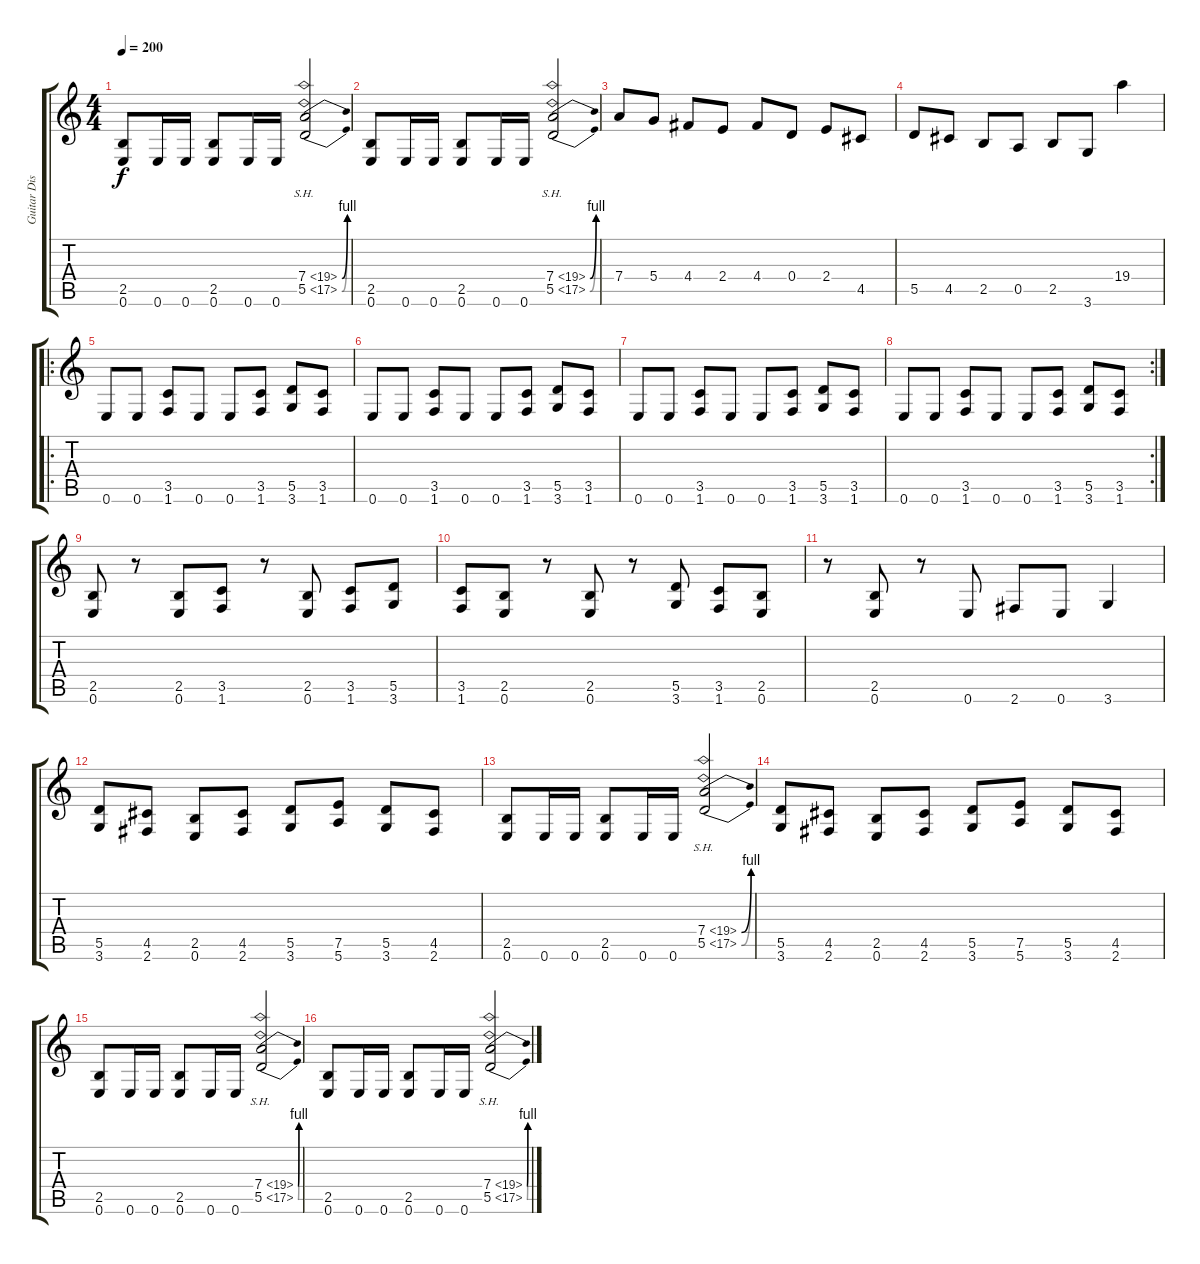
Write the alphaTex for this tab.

\track ("Guitar Distortion" "Guitar Dis") {instrument distortionguitar}
\staff {score tabs}
\tuning (E4 B3 G3 D3 A2 E2) {hide}
\ts (4 4)
\tempo 200
\clef g2
\ks c
(2.5 0.6).8{dy f} 0.6.16 0.6.16 (2.5 0.6).8 0.6.16 0.6.16 (7.4{be (bend 0 0 60 4) sh 12} 5.5{be (bend 0 0 60 4) sh 12}).2 |
(2.5 0.6).8 0.6.16 0.6.16 (2.5 0.6).8 0.6.16 0.6.16 (7.4{be (bend 0 0 60 4) sh 12} 5.5{be (bend 0 0 60 4) sh 12}).2 |
7.4.8 5.4.8 4.4.8 2.4.8 4.4.8 0.4.8 2.4.8 4.5.8 |
5.5.8 4.5.8 2.5.8 0.5.8 2.5.8 3.6.8 19.4.4 |
\ro
0.6.8 0.6.8 (3.5 1.6).8 0.6.8 0.6.8 (3.5 1.6).8 (5.5 3.6).8 (3.5 1.6).8 |
0.6.8 0.6.8 (3.5 1.6).8 0.6.8 0.6.8 (3.5 1.6).8 (5.5 3.6).8 (3.5 1.6).8 |
0.6.8 0.6.8 (3.5 1.6).8 0.6.8 0.6.8 (3.5 1.6).8 (5.5 3.6).8 (3.5 1.6).8 |
\rc 2
0.6.8 0.6.8 (3.5 1.6).8 0.6.8 0.6.8 (3.5 1.6).8 (5.5 3.6).8 (3.5 1.6).8 |
(2.5 0.6).8 r.8 (2.5 0.6).8 (3.5 1.6).8 r.8 (2.5 0.6).8 (3.5 1.6).8 (5.5 3.6).8 |
(3.5 1.6).8 (2.5 0.6).8 r.8 (2.5 0.6).8 r.8 (5.5 3.6).8 (3.5 1.6).8 (2.5 0.6).8 |
r.8 (2.5 0.6).8 r.8 0.6.8 2.6.8 0.6.8 3.6.4 |
(5.5 3.6).8 (4.5 2.6).8 (2.5 0.6).8 (4.5 2.6).8 (5.5 3.6).8 (7.5 5.6).8 (5.5 3.6).8 (4.5 2.6).8 |
(2.5 0.6).8 0.6.16 0.6.16 (2.5 0.6).8 0.6.16 0.6.16 (7.4{be (bend 0 0 60 4) sh 12} 5.5{be (bend 0 0 60 4) sh 12}).2 |
(5.5 3.6).8 (4.5 2.6).8 (2.5 0.6).8 (4.5 2.6).8 (5.5 3.6).8 (7.5 5.6).8 (5.5 3.6).8 (4.5 2.6).8 |
(2.5 0.6).8 0.6.16 0.6.16 (2.5 0.6).8 0.6.16 0.6.16 (7.4{be (bend 0 0 60 4) sh 12} 5.5{be (bend 0 0 60 4) sh 12}).2 |
(2.5 0.6).8 0.6.16 0.6.16 (2.5 0.6).8 0.6.16 0.6.16 (7.4{be (bend 0 0 60 4) sh 12} 5.5{be (bend 0 0 60 4) sh 12}).2
